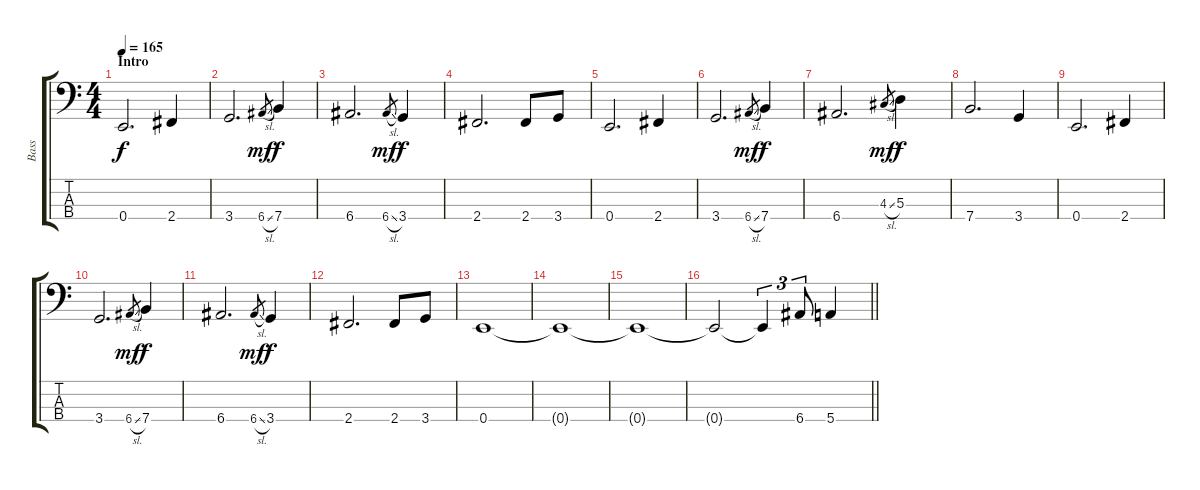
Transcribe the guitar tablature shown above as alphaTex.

\track ("Bass" "Bass") {instrument electricbassfinger}
\staff {score tabs}
\tuning (G2 D2 A1 E1) {hide}
\ts (4 4)
\section ("" "Intro")
\tempo 165
\clef f4
\ks c
0.4.2{d dy f} 2.4.4 |
3.4.2{d} 6.4{sl}.8{gr dy mf} 7.4.4{dy f} |
6.4.2{d} 6.4{sl}.8{gr dy mf} 3.4.4{dy f} |
2.4.2{d} 2.4.8 3.4.8 |
0.4.2{d} 2.4.4 |
3.4.2{d} 6.4{sl}.8{gr dy mf} 7.4.4{dy f} |
6.4.2{d} 4.3{sl}.8{gr dy mf} 5.3.4{dy f} |
7.4.2{d} 3.4.4 |
0.4.2{d} 2.4.4 |
3.4.2{d} 6.4{sl}.8{gr dy mf} 7.4.4{dy f} |
6.4.2{d} 6.4{sl}.8{gr dy mf} 3.4.4{dy f} |
2.4.2{d} 2.4.8 3.4.8 |
0.4.1 |
0.4{t}.1 |
0.4{t}.1 |
\barLineRight lightlight
0.4{t}.2 0.4{t}.4{tu (3 2)} 6.4.8{tu (3 2)} 5.4.4
